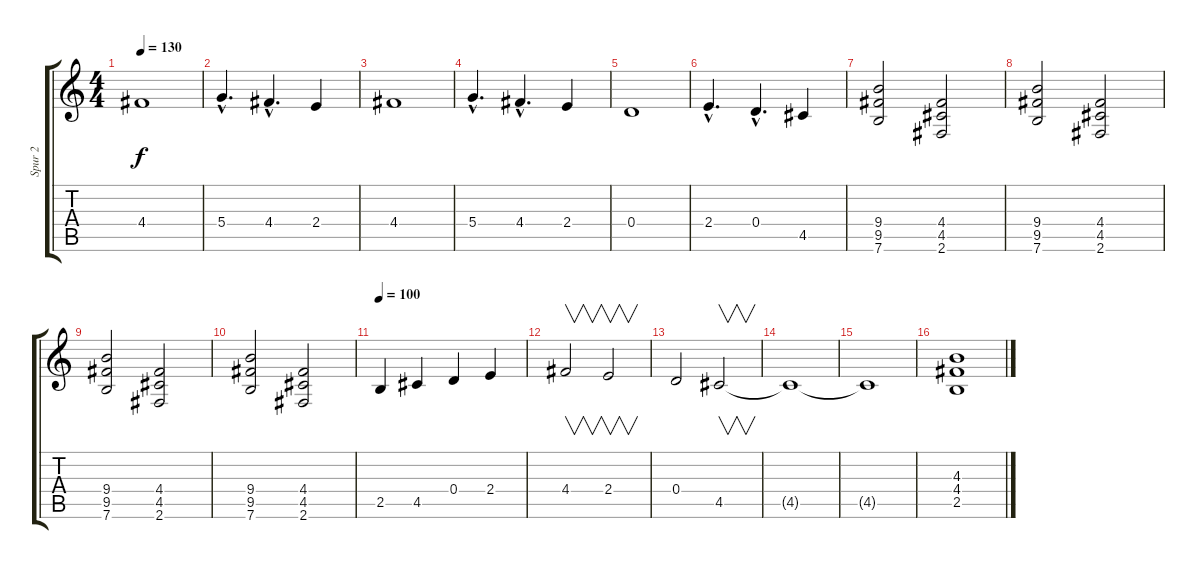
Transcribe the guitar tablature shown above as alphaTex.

\track ("Spur 2" "Spur 2") {instrument distortionguitar}
\staff {score tabs}
\tuning (E4 B3 G3 D3 A2 E2) {hide}
\ts (4 4)
\tempo 130
\clef g2
\ks c
4.4.1{dy f} |
5.4{hac}.4{d} 4.4{hac}.4{d} 2.4.4 |
4.4.1 |
5.4{hac}.4{d} 4.4{hac}.4{d} 2.4.4 |
0.4.1 |
2.4{hac}.4{d} 0.4{hac}.4{d} 4.5.4 |
(9.4 9.5 7.6).2 (4.4 4.5 2.6).2 |
(9.4 9.5 7.6).2 (4.4 4.5 2.6).2 |
(9.4 9.5 7.6).2 (4.4 4.5 2.6).2 |
(9.4 9.5 7.6).2 (4.4 4.5 2.6).2 |
\tempo 100
2.5.4 4.5.4 0.4.4 2.4.4 |
4.4.2{v} 2.4.2{v} |
0.4.2 4.5.2{v} |
4.5{t}.1 |
4.5{t}.1 |
(4.3 4.4 2.5).1
